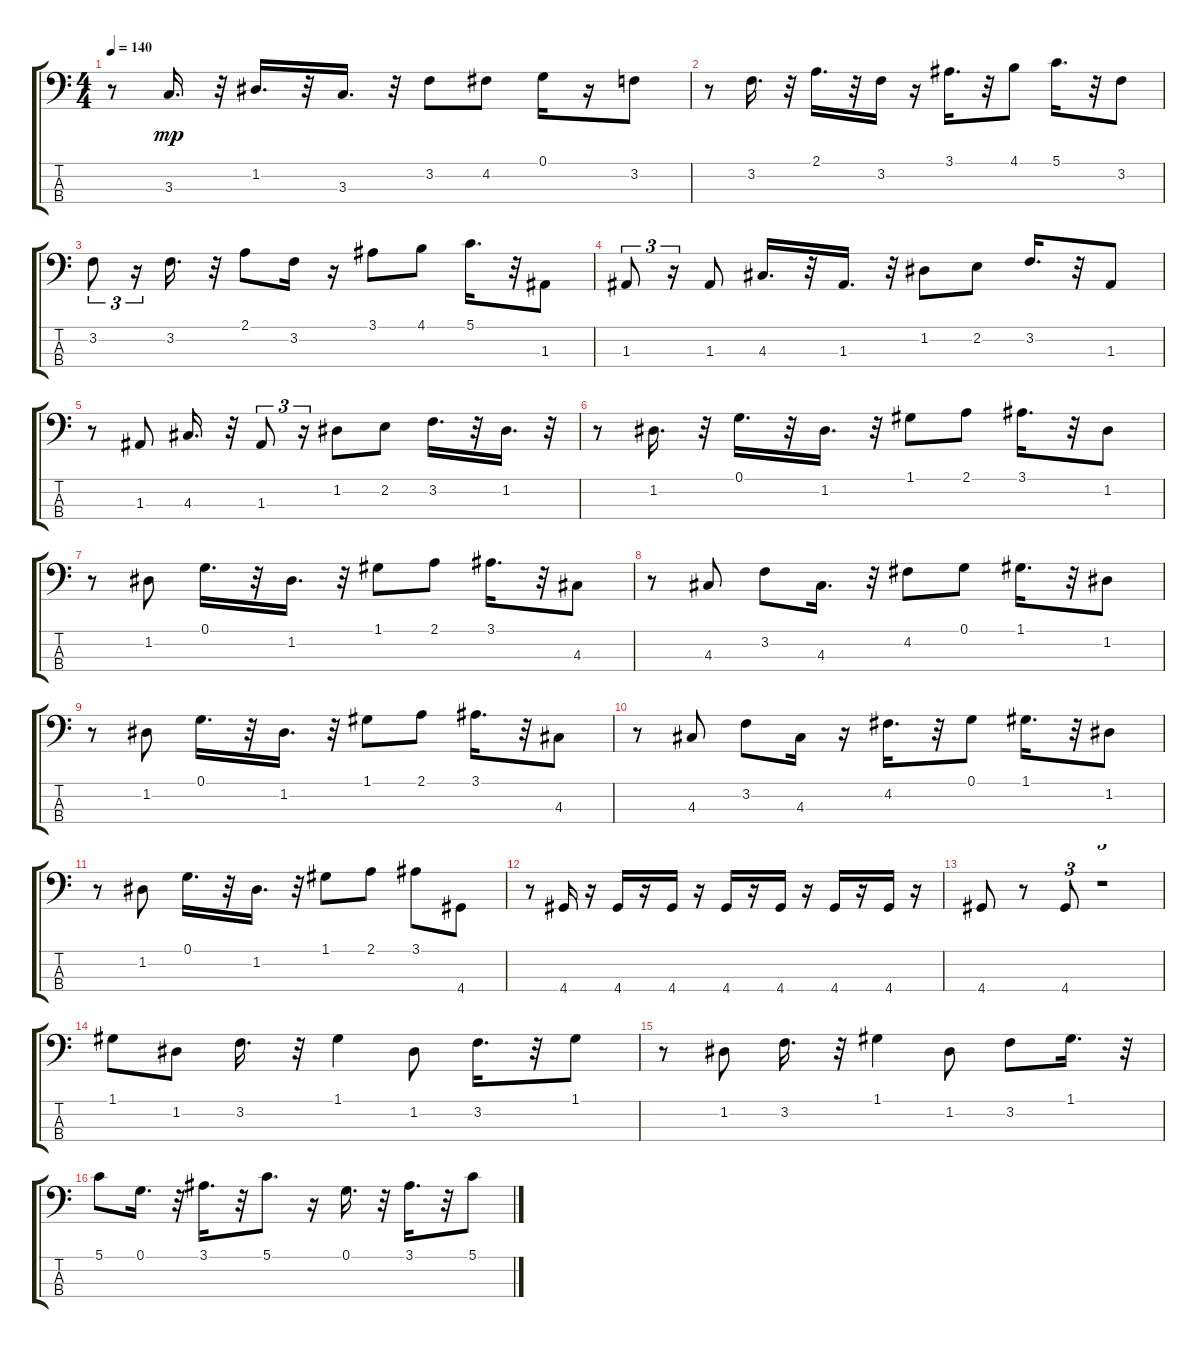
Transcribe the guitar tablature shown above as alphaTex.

\track "" {instrument fretlessbass}
\staff {score tabs}
\tuning (G2 D2 A1 E1) {hide}
\ts (4 4)
\tempo 140
\clef f4
\ks c
r.8{dy mp} 3.3.16{d} r.32 1.2.16{d} r.32 3.3.16{d} r.32 3.2.8 4.2.8 0.1.16 r.16 3.2.8 |
r.8 3.2.16{d} r.32 2.1.16{d} r.32 3.2.16 r.16 3.1.16{d} r.32 4.1.8 5.1.16{d} r.32 3.2.8 |
3.2.8{tu (3 2)} r.16{tu (3 2)} 3.2.16{d} r.32 2.1.8 3.2.16 r.16 3.1.8 4.1.8 5.1.16{d} r.32 1.3.8 |
1.3.8{tu (3 2)} r.16{tu (3 2)} 1.3.8 4.3.16{d} r.32 1.3.16{d} r.32 1.2.8 2.2.8 3.2.16{d} r.32 1.3.8 |
r.8 1.3.8 4.3.16{d} r.32 1.3.8{tu (3 2)} r.16{tu (3 2)} 1.2.8 2.2.8 3.2.16{d} r.32 1.2.16{d} r.32 |
r.8 1.2.16{d} r.32 0.1.16{d} r.32 1.2.16{d} r.32 1.1.8 2.1.8 3.1.16{d} r.32 1.2.8 |
r.8 1.2.8 0.1.16{d} r.32 1.2.16{d} r.32 1.1.8 2.1.8 3.1.16{d} r.32 4.3.8 |
r.8 4.3.8 3.2.8 4.3.16{d} r.32 4.2.8 0.1.8 1.1.16{d} r.32 1.2.8 |
r.8 1.2.8 0.1.16{d} r.32 1.2.16{d} r.32 1.1.8 2.1.8 3.1.16{d} r.32 4.3.8 |
r.8 4.3.8 3.2.8 4.3.16 r.16 4.2.16{d} r.32 0.1.8 1.1.16{d} r.32 1.2.8 |
r.8 1.2.8 0.1.16{d} r.32 1.2.16{d} r.32 1.1.8 2.1.8 3.1.8 4.4.8 |
r.8 4.4.16 r.16 4.4.16 r.16 4.4.16 r.16 4.4.16 r.16 4.4.16 r.16 4.4.16 r.16 4.4.16 r.16 |
4.4.8 r.8 4.4.8{tu (3 2)} r.1{tu (3 2)} |
1.1.8 1.2.8 3.2.16{d} r.32 1.1.4 1.2.8 3.2.16{d} r.32 1.1.8 |
r.8 1.2.8 3.2.16{d} r.32 1.1.4 1.2.8 3.2.8 1.1.16{d} r.32 |
5.1.8 0.1.16{d} r.32 3.1.16{d} r.32 5.1.8{d} r.16 0.1.16{d} r.32 3.1.16{d} r.32 5.1.8
